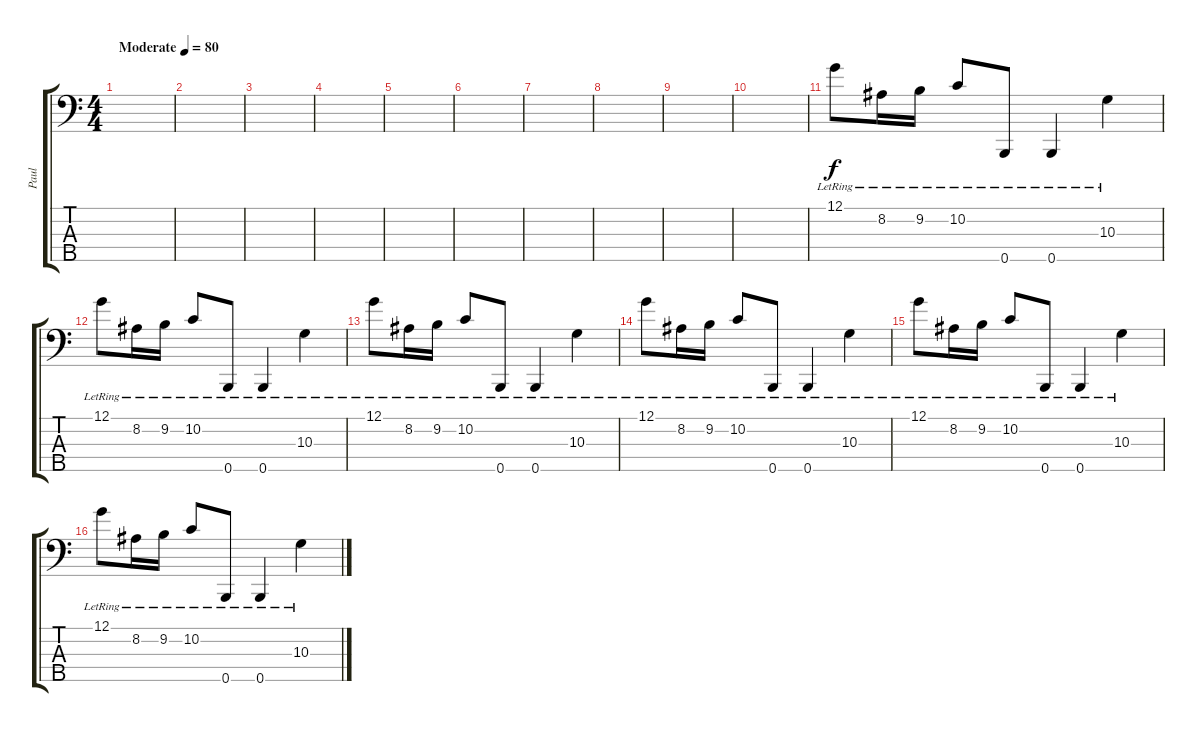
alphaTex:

\track ("Paul" "Paul") {instrument electricbassfinger}
\staff {score tabs}
\tuning (G2 D2 A1 E1 B0) {hide}
\ts (4 4)
\tempo (80 "Moderate")
\clef f4
\ks c
|
|
|
|
|
|
|
|
|
|
12.1{lr}.8 8.2{lr}.16 9.2{lr}.16 10.2{lr}.8 0.5{lr}.8 0.5{lr}.4 10.3{lr}.4 |
12.1{lr}.8 8.2{lr}.16 9.2{lr}.16 10.2{lr}.8 0.5{lr}.8 0.5{lr}.4 10.3{lr}.4 |
12.1{lr}.8 8.2{lr}.16 9.2{lr}.16 10.2{lr}.8 0.5{lr}.8 0.5{lr}.4 10.3{lr}.4 |
12.1{lr}.8 8.2{lr}.16 9.2{lr}.16 10.2{lr}.8 0.5{lr}.8 0.5{lr}.4 10.3{lr}.4 |
12.1{lr}.8 8.2{lr}.16 9.2{lr}.16 10.2{lr}.8 0.5{lr}.8 0.5{lr}.4 10.3{lr}.4 |
12.1{lr}.8 8.2{lr}.16 9.2{lr}.16 10.2{lr}.8 0.5{lr}.8 0.5{lr}.4 10.3{lr}.4
